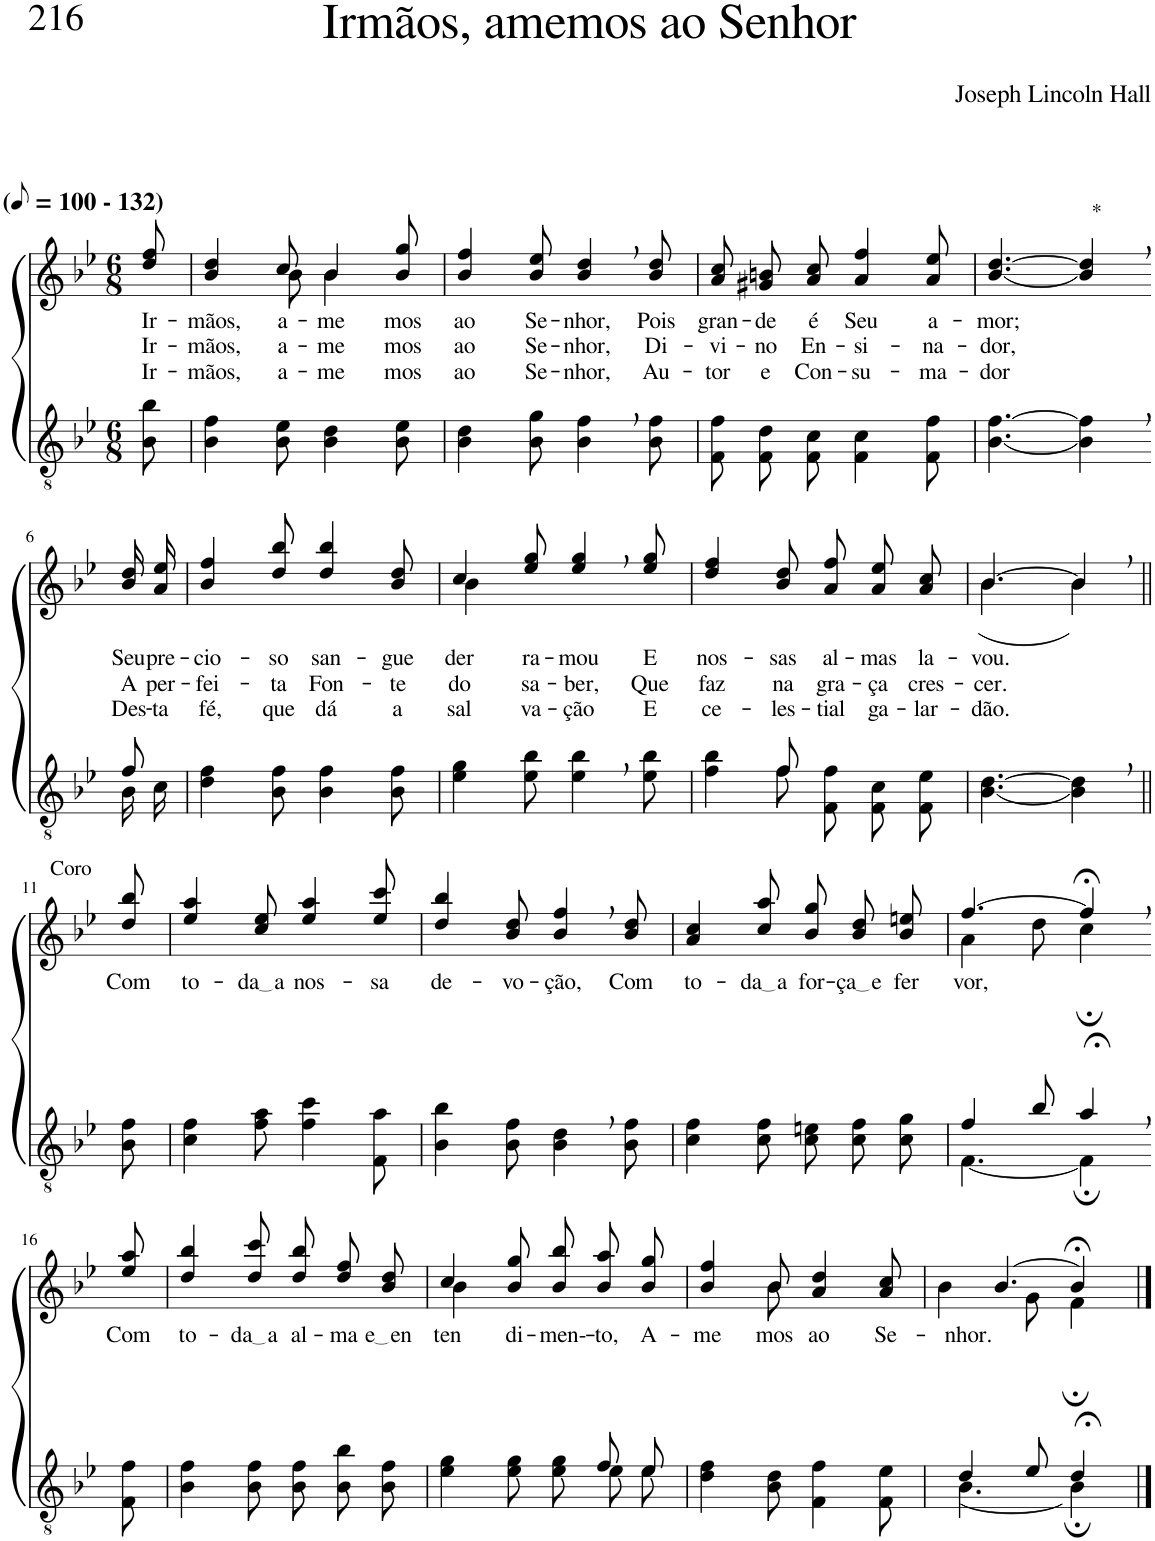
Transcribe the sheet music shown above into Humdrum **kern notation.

**kern	**kern	**text	**text	**text
*part2	*part1	*part1	*part1	*part1
*staff2	*staff1	*staff1	*staff1	*staff1
*I"Parte III e IV	*I"Parte I e II	*	*	*
*clefGv2	*clefG2	*	*	*
*Trd5c9	*Trd5c9	*	*	*
*k[b-e-]	*k[b-e-]	*	*	*
*M6/8	*M6/8	*	*	*
*MM50	*MM50	*	*	*
=1	=1	=1	=1	=1
!	!LO:TX:a:B:t=(	!	!	!
!	!LO:TX:a:B:t=- 132)	!	!	!
!	!	!LO:LY:b	!LO:LY:b	!LO:LY:b
8B-\ 8b-\	8dd/ 8ff/	Ir-	Ir-	Ir-
=2	=2	=2	=2	=2
!	!	!LO:LY:b	!LO:LY:b	!LO:LY:b
*	*^	*	*	*
4B-\ 4f\	4b-/ 4dd/	4ryy	-mãos,	-mãos,	-mãos,
!	!	!	!LO:LY:b	!LO:LY:b	!LO:LY:b
8B-\ 8e-\	8cc/	8b-\	a-	a-	a-
!	!	!	!LO:LY:b	!LO:LY:b	!LO:LY:b
4B-\ 4d\	4b-/	4b-\	-me-	-me-	-me-
!	!	!	!LO:LY:b	!LO:LY:b	!LO:LY:b
8B-\ 8e-\	8b-/ 8gg/	8ryy	-mos	-mos	-mos
=3	=3	=3	=3	=3	=3
!	!	!	!LO:LY:b	!LO:LY:b	!LO:LY:b
*	*v	*v	*	*	*
4B-\ 4d\	4b-/ 4ff/	ao	ao	ao
!	!	!LO:LY:b	!LO:LY:b	!LO:LY:b
8B-\ 8g\	8b-/ 8ee-/	Se-	Se-	Se-
!	!	!LO:LY:b	!LO:LY:b	!LO:LY:b
4B-\, 4f\,	4b-/, 4dd/,	-nhor,	-nhor,	-nhor,
!	!	!LO:LY:b	!LO:LY:b	!LO:LY:b
8B-\ 8f\	8b-/ 8dd/	Pois	Di-	Au-
=4	=4	=4	=4	=4
!	!	!LO:LY:b	!LO:LY:b	!LO:LY:b
8F/ 8f/L	8a\ 8cc\L	gran-	-vi-	-tor
!	!	!LO:LY:b	!LO:LY:b	!LO:LY:b
8F/ 8d/	8g#X\ 8bn\	-de	-no	e
!	!	!LO:LY:b	!LO:LY:b	!LO:LY:b
8F/ 8c/J	8a\ 8cc\J	é	En-	Con-
!	!	!LO:LY:b	!LO:LY:b	!LO:LY:b
4F\ 4c\	4a/ 4ff/	Seu	-si-	-su-
!	!	!LO:LY:b	!LO:LY:b	!LO:LY:b
8F\ 8f\	8a/ 8ee-/	a-	-na-	-ma-
=5	=5	=5	=5	=5
!	!	!LO:LY:b	!LO:LY:b	!LO:LY:b
[4.B-\ [4.f\	[4.b-/ [4.dd/	-mor;	-dor,	-dor
!	!LO:TX:a:t=*	!	!	!
4B-\], 4f\],	4b-/], 4dd/],	.	.	.
!!LO:LB:g=z
=6-	=6-	=6-	=6-	=6-
*^	*	*	*	*
!	!	!	!LO:LY:b	!LO:LY:b	!LO:LY:b
8f/	16B-\LL	16b-\ 16dd\LL	Seu	A	Des-
!	!	!	!LO:LY:b	!LO:LY:b	!LO:LY:b
.	16c\JJ	16a\ 16ee-\JJ	pre-	per-	-ta
=7	=7	=7	=7	=7	=7
!	!	!	!LO:LY:b	!LO:LY:b	!LO:LY:b
*v	*v	*	*	*	*
4d\ 4f\	4b-/ 4ff/	-cio-	-fei-	fé,
!	!	!LO:LY:b	!LO:LY:b	!LO:LY:b
8B-\ 8f\	8dd/ 8bb-/	-so	-ta	que
!	!	!LO:LY:b	!LO:LY:b	!LO:LY:b
4B-\ 4f\	4dd/ 4bb-/	san-	Fon-	dá
!	!	!LO:LY:b	!LO:LY:b	!LO:LY:b
8B-\ 8f\	8b-/ 8dd/	-gue	-te	a
=8	=8	=8	=8	=8
*	*^	*	*	*
!	!	!	!LO:LY:b	!LO:LY:b	!LO:LY:b
4e-\ 4g\	4cc/	4b-\	der-	do	sal-
!	!	!	!LO:LY:b	!LO:LY:b	!LO:LY:b
8e-\ 8b-\	8ee-/ 8gg/	2ryy	-ra-	sa-	-va-
!	!	!	!LO:LY:b	!LO:LY:b	!LO:LY:b
4e-\, 4b-\,	4ee-/, 4gg/,	.	-mou	-ber,	-ção
!	!	!	!LO:LY:b	!LO:LY:b	!LO:LY:b
8e-\ 8b-\	8ee-/ 8gg/	.	E	Que	E
*	*v	*v	*	*	*
=9	=9	=9	=9	=9
*^	*	*	*	*
!	!	!	!LO:LY:b	!LO:LY:b	!LO:LY:b
4ryy	4f\ 4b-\	4dd/ 4ff/	nos-	faz	ce-
!	!	!	!LO:LY:b	!LO:LY:b	!LO:LY:b
8f/	8f\	8b-/ 8dd/	-sas	na	-les-
!	!	!	!LO:LY:b	!LO:LY:b	!LO:LY:b
4.ryy	8F\ 8f\L	8a\ 8ff\L	al-	gra-	-tial
!	!	!	!LO:LY:b	!LO:LY:b	!LO:LY:b
.	8F\ 8c\	8a\ 8ee-\	-mas	-ça	ga-
!	!	!	!LO:LY:b	!LO:LY:b	!LO:LY:b
.	8F\ 8e-\J	8a\ 8cc\J	la-	cres-	-lar-
=10	=10	=10	=10	=10	=10
!	!	!	!LO:LY:b	!LO:LY:b	!LO:LY:b
*v	*v	*^	*	*	*
[4.B-\ [4.d\	4.b-\	([4.b-/	-vou.	-cer.	-dão.
4B-\], 4d\],	4b-,\	4b-/])	.	.	.
!!LO:LB:g=z
=11||	=11||	=11||	=11||	=11||	=11||
!	!LO:TX:a:t=Coro	!	!	!	!
!	!	!	!LO:LY:b	!	!
*	*v	*v	*	*	*
8B-\ 8f\	8dd/ 8bb-/	Com	.	.
=12	=12	=12	=12	=12
!	!	!LO:LY:b	!	!
4c\ 4f\	4ee-/ 4aa/	to-	.	.
!	!	!LO:LY:b	!	!
8f\ 8a\	8cc/ 8ee-/	da a	.	.
!	!	!LO:LY:b	!	!
4f\ 4cc\	4ee-/ 4aa/	nos-	.	.
!	!	!LO:LY:b	!	!
8F\ 8a\	8ee-/ 8ccc/	-sa	.	.
=13	=13	=13	=13	=13
!	!	!LO:LY:b	!	!
4B-\ 4b-\	4dd/ 4bb-/	de-	.	.
!	!	!LO:LY:b	!	!
8B-\ 8f\	8b-/ 8dd/	-vo-	.	.
!	!	!LO:LY:b	!	!
4B-\, 4d\,	4b-/, 4ff/,	-ção,	.	.
!	!	!LO:LY:b	!	!
8B-\ 8f\	8b-/ 8dd/	Com	.	.
=14	=14	=14	=14	=14
!	!	!LO:LY:b	!	!
4c\ 4f\	4a/ 4cc/	to-	.	.
!	!	!LO:LY:b	!	!
8c\ 8f\	8cc/ 8aa/	da a	.	.
!	!	!LO:LY:b	!	!
8c\ 8en\L	8b-\ 8gg\L	for-	.	.
!	!	!LO:LY:b	!	!
8c\ 8f\	8b-\ 8dd\	ça e	.	.
!	!	!LO:LY:b	!	!
8c\ 8g\J	8b-\ 8een\J	fer-	.	.
=15	=15	=15	=15	=15
*^	*^	*	*	*
!	!	!	!	!LO:LY:b	!	!
4f/	[4.F\	[4.ff/	4a\	-vor,	.	.
8b-/	.	.	8dd\	.	.	.
4a;<,/	4F;\]	4ff;<,/]	4cc;\	.	.	.
!!LO:LB:g=z
=16-	=16-	=16-	=16-	=16-	=16-	=16-
!	!	!	!	!LO:LY:b	!	!
*v	*v	*	*	*	*	*
*	*v	*v	*	*	*
8F\ 8f\	8ee-/ 8aa/	Com	.	.
=17	=17	=17	=17	=17
!	!	!LO:LY:b	!	!
4B-\ 4f\	4dd/ 4bb-/	to-	.	.
!	!	!LO:LY:b	!	!
8B-\ 8f\	8dd/ 8ccc/	da a	.	.
!	!	!LO:LY:b	!	!
8B-\ 8f\L	8dd\ 8bb-\L	al-	.	.
!	!	!LO:LY:b	!	!
8B-\ 8b-\	8dd\ 8ff\	-ma	.	.
!	!	!LO:LY:b	!	!
8B-\ 8f\J	8b-\ 8dd\J	e en	.	.
=18	=18	=18	=18	=18
*^	*^	*	*	*
!	!	!	!	!LO:LY:b	!	!
4e-\ 4g\	2ryy	4cc/	4b-\	-ten-	.	.
!	!	!	!	!LO:LY:b	!	!
8e-\ 8g\	.	8b-/ 8gg/	2ryy	-di-	.	.
!	!	!	!	!LO:LY:b	!	!
8e-\ 8g\L	.	8b-\ 8bb-\L	.	-men--	.	.
!	!	!	!	!LO:LY:b	!	!
8e-\	8f/L	8b-\ 8aa\	.	-to,	.	.
!	!	!	!	!LO:LY:b	!	!
8e-\J	8e-/J	8b-\ 8gg\J	.	A-	.	.
=19	=19	=19	=19	=19	=19	=19
!	!	!	!	!LO:LY:b	!	!
*v	*v	*	*	*	*	*
4d\ 4f\	4b-/ 4ff/	4ryy	-me-	.	.
!	!	!	!LO:LY:b	!	!
8B-\ 8d\	8b-/	8b-\	-mos	.	.
!	!	!	!LO:LY:b	!	!
4F\ 4f\	4a/ 4dd/	4.ryy	ao	.	.
!	!	!	!LO:LY:b	!	!
8F\ 8e-\	8a/ 8cc/	.	Se-	.	.
=20	=20	=20	=20	=20	=20
*^	*	*	*	*	*
!	!	!	!	!LO:LY:b	!	!
4d/	[4.B-\	[4.b-/	4b-\	-nhor.	.	.
8e-/	.	.	8g\	.	.	.
4d;</	4B-;\]	4b-;</]	4f;\	.	.	.
*v	*v	*	*	*	*	*
*	*v	*v	*	*	*
==	==	==	==	==
*-	*-	*-	*-	*-
